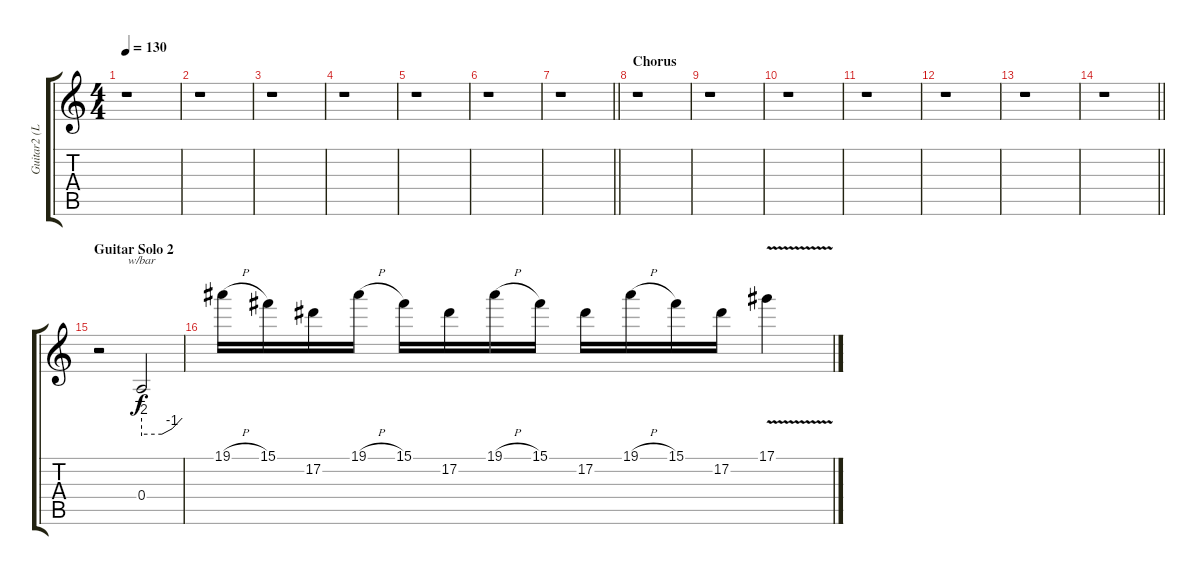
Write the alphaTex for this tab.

\track ("Guitar2 (Lead)" "Guitar2 (L") {instrument distortionguitar}
\staff {score tabs}
\tuning (Eb4 Bb3 Gb3 Db3 Ab2 Eb2) {hide}
\ts (4 4)
\tempo 130
\clef g2
\ks c
r.1{dy f} |
r.1 |
r.1 |
r.1 |
r.1 |
r.1 |
\barLineRight lightlight
r.1 |
\section ("" "Chorus")
r.1 |
r.1 |
r.1 |
r.1 |
r.1 |
r.1 |
\barLineRight lightlight
r.1 |
\section ("" "Guitar Solo 2")
r.2 0.4.2{tbe (custom default 0 -8 30 -8 45 -4 60 0)} |
19.1{h}.16 15.1.16 17.2.16 19.1{h}.16 15.1.16 17.2.16 19.1{h}.16 15.1.16 17.2.16 19.1{h}.16 15.1.16 17.2.16 17.1{v}.4
